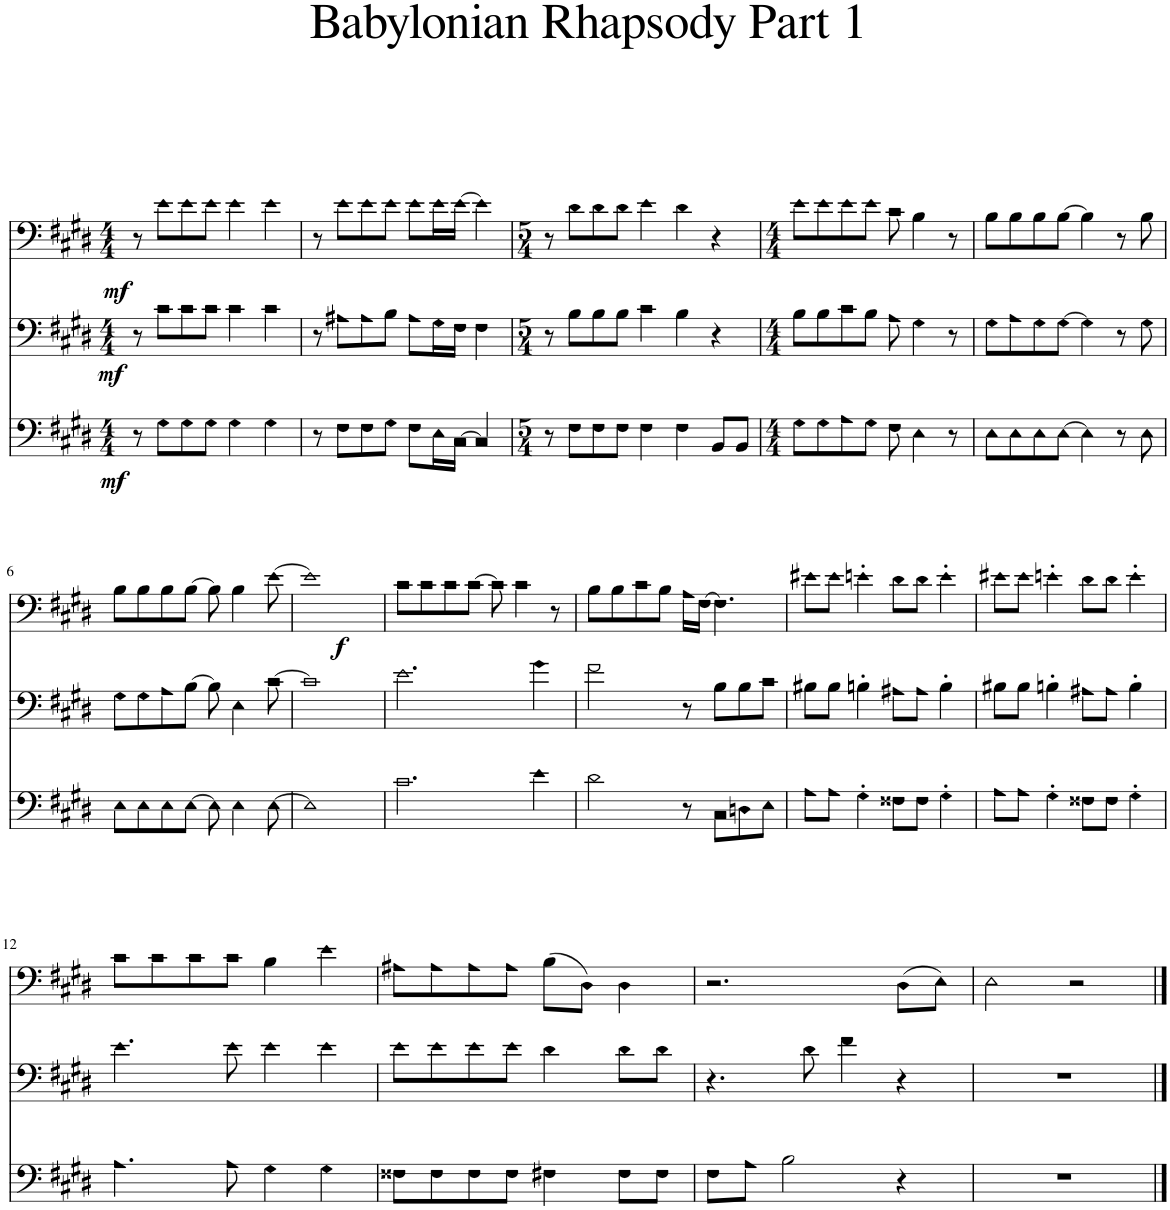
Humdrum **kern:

**kern	**dynam	**kern	**dynam	**kern	**dynam
*part3	*part3	*part2	*part2	*part1	*part1
*staff3	*staff3	*staff2	*staff2	*staff1	*staff1
*I"Piano	*	*I"Piano	*	*I"Piano	*
*	*	*I'Pno	*	*	*
*clefF4	*	*clefF4	*	*clefF4	*
*k[f#c#g#d#]	*	*k[f#c#g#d#]	*	*k[f#c#g#d#]	*
*M4/4	*	*M4/4	*	*M4/4	*
=1	=1	=1	=1	=1	=1
!	!	!	!LO:DY:b	!	!
8r	.	8r	mf	8r	.
!	!LO:DY:b	!	!	!	!LO:DY:b
8G#\L	mf	8c#\L	.	8e\L	mf
8G#\	.	8c#\	.	8e\	.
8G#\J	.	8c#\J	.	8e\J	.
4G#\	.	4c#\	.	4e\	.
4G#\	.	4c#\	.	4e\	.
=2	=2	=2	=2	=2	=2
8r	.	8r	.	8r	.
8F#\L	.	8A#X\L	.	8e\L	.
8F#\	.	8A#\	.	8e\	.
8G#\J	.	8B\J	.	8e\J	.
8F#\L	.	8A#\L	.	8e\L	.
16E\L	.	16G#\L	.	16e\L	.
[16C#\JJ	.	16F#\JJ	.	[16e\JJ	.
4C#/]	.	4F#\	.	4e\]	.
=3	=3	=3	=3	=3	=3
*M5/4	*	*M5/4	*	*M5/4	*
8r	.	8r	.	8r	.
8F#\L	.	8B\L	.	8d#\L	.
8F#\	.	8B\	.	8d#\	.
8F#\J	.	8B\J	.	8d#\J	.
4F#\	.	4c#\	.	4e\	.
4F#\	.	4B\	.	4d#\	.
8BB/L	.	4r	.	4r	.
8BB/J	.	.	.	.	.
=4	=4	=4	=4	=4	=4
*M4/4	*	*M4/4	*	*M4/4	*
8G#\L	.	8B\L	.	8e\L	.
8G#\	.	8B\	.	8e\	.
8A\	.	8c#\	.	8e\	.
8G#\J	.	8B\J	.	8e\J	.
8F#\	.	8A\	.	8c#\	.
4E\	.	4G#\	.	4B\	.
8r	.	8r	.	8r	.
=5	=5	=5	=5	=5	=5
8E\L	.	8G#\L	.	8B\L	.
8E\	.	8A\	.	8B\	.
8E\	.	8G#\	.	8B\	.
[8E\J	.	[8G#\J	.	[8B\J	.
4E\]	.	4G#\]	.	4B\]	.
8r	.	8r	.	8r	.
8E\	.	8G#\	.	8B\	.
!!LO:LB:g=z
=6	=6	=6	=6	=6	=6
8E\L	.	8G#\L	.	8B\L	.
8E\	.	8G#\	.	8B\	.
8E\	.	8A\	.	8B\	.
[8E\J	.	[8B\J	.	[8B\J	.
8E\]	.	8B\]	.	8B\]	.
4E\	.	4E\	.	4B\	.
[8E\	.	[8c#\	.	[8e\	.
=7	=7	=7	=7	=7	=7
1E]	.	1c#]	.	1e]	.
=8	=8	=8	=8	=8	=8
!	!	!	!	!	!LO:DY:b
2.c#\	.	2.e\	.	8c#\L	f
.	.	.	.	8c#\	.
.	.	.	.	8c#\	.
.	.	.	.	[8c#\J	.
.	.	.	.	8c#\]	.
.	.	.	.	4c#\	.
4e\	.	4g#\	.	.	.
.	.	.	.	8r	.
=9	=9	=9	=9	=9	=9
2d#\	.	2f#\	.	8B\L	.
.	.	.	.	8B\	.
.	.	.	.	8c#\	.
.	.	.	.	8B\J	.
8r	.	8r	.	16A\LL	.
.	.	.	.	[16F#\JJ	.
8C#\L	.	8B\L	.	4.F#\]	.
8Dn\	.	8B\	.	.	.
8E\J	.	8c#\J	.	.	.
=10	=10	=10	=10	=10	=10
8A\L	.	8B#X\L	.	8e#X\L	.
8A\J	.	8B#\J	.	8e#\J	.
4G#'\	.	4Bn'\	.	4en'\	.
8F##X\L	.	8A#X\L	.	8d#\L	.
8F##\J	.	8A#\J	.	8d#\J	.
4G#'\	.	4B'\	.	4e'\	.
=11	=11	=11	=11	=11	=11
8A\L	.	8B#X\L	.	8e#X\L	.
8A\J	.	8B#\J	.	8e#\J	.
4G#'\	.	4Bn'\	.	4en'\	.
8F##X\L	.	8A#X\L	.	8d#\L	.
8F##\J	.	8A#\J	.	8d#\J	.
4G#'\	.	4B'\	.	4e'\	.
!!LO:LB:g=z
=12	=12	=12	=12	=12	=12
4.A\	.	4.e\	.	8c#\L	.
.	.	.	.	8c#\	.
.	.	.	.	8c#\	.
8A\	.	8e\	.	8c#\J	.
4G#\	.	4e\	.	4B\	.
4G#\	.	4e\	.	4e\	.
=13	=13	=13	=13	=13	=13
8F##X\L	.	8e\L	.	8A#X\L	.
8F##\	.	8e\	.	8A#\	.
8F##\	.	8e\	.	8A#\	.
8F##\J	.	8e\J	.	8A#\J	.
4F#X\	.	4d#\	.	(8B\L	.
.	.	.	.	8D#\J)	.
8F#\L	.	8d#\L	.	4D#\	.
8F#\J	.	8d#\J	.	.	.
=14	=14	=14	=14	=14	=14
8F#\L	.	4.r	.	2.r	.
8A\J	.	.	.	.	.
2B\	.	.	.	.	.
.	.	8d#\	.	.	.
.	.	4f#\	.	.	.
4r	.	4r	.	(8D#\L	.
.	.	.	.	8E\J)	.
=15	=15	=15	=15	=15	=15
1r	.	1r	.	2E\	.
.	.	.	.	2r	.
==	==	==	==	==	==
*-	*-	*-	*-	*-	*-
